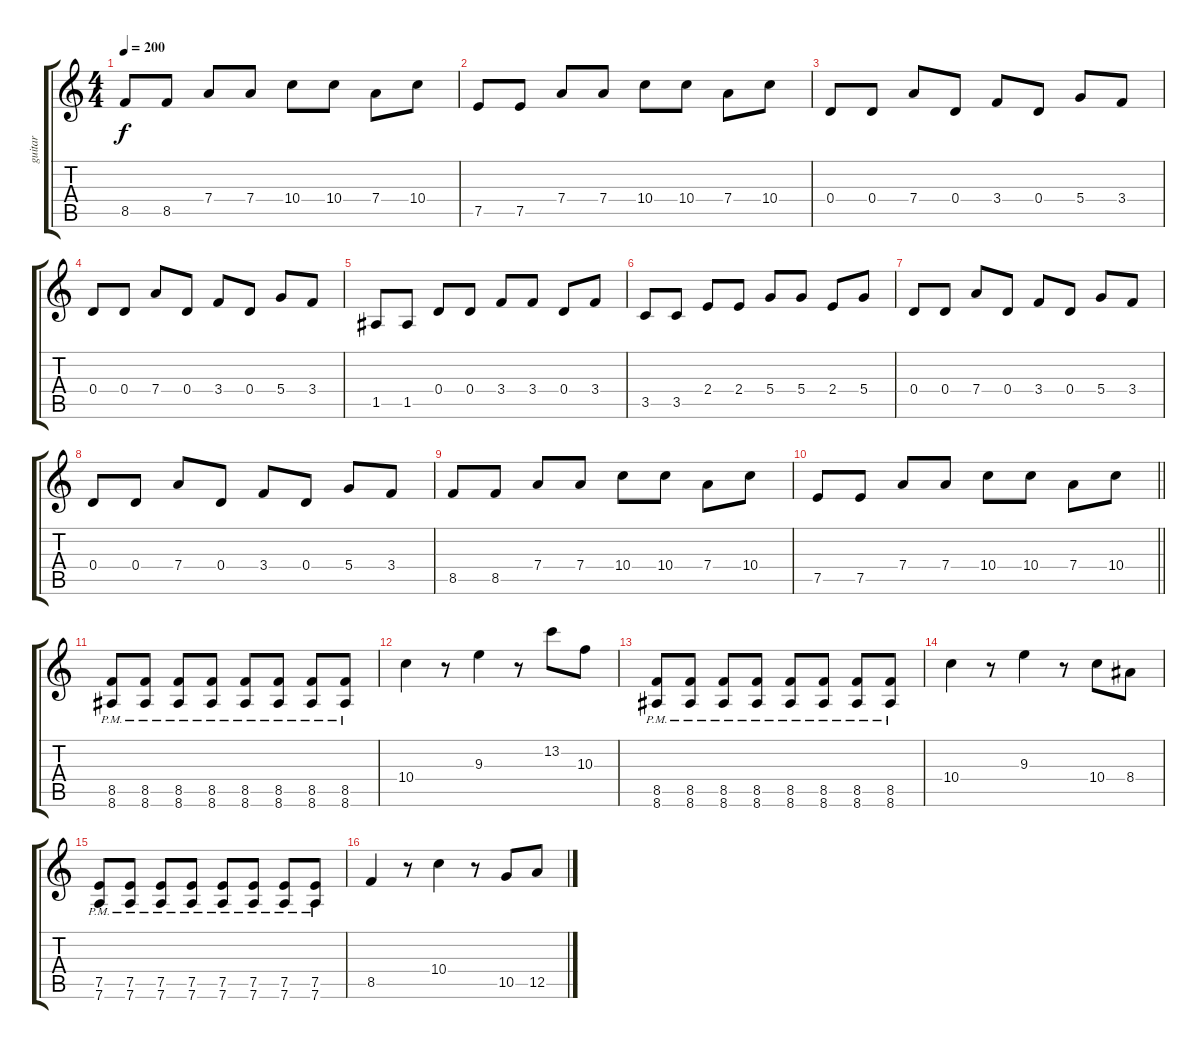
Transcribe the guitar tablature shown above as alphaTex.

\track ("guitar" "guitar") {instrument distortionguitar}
\staff {score tabs}
\tuning (E4 B3 G3 D3 A2 D2) {hide}
\ts (4 4)
\tempo 200
\clef g2
\ks c
8.5.8{dy f} 8.5.8 7.4.8 7.4.8 10.4.8 10.4.8 7.4.8 10.4.8 |
7.5.8 7.5.8 7.4.8 7.4.8 10.4.8 10.4.8 7.4.8 10.4.8 |
0.4.8 0.4.8 7.4.8 0.4.8 3.4.8 0.4.8 5.4.8 3.4.8 |
0.4.8 0.4.8 7.4.8 0.4.8 3.4.8 0.4.8 5.4.8 3.4.8 |
1.5.8 1.5.8 0.4.8 0.4.8 3.4.8 3.4.8 0.4.8 3.4.8 |
3.5.8 3.5.8 2.4.8 2.4.8 5.4.8 5.4.8 2.4.8 5.4.8 |
0.4.8 0.4.8 7.4.8 0.4.8 3.4.8 0.4.8 5.4.8 3.4.8 |
0.4.8 0.4.8 7.4.8 0.4.8 3.4.8 0.4.8 5.4.8 3.4.8 |
8.5.8 8.5.8 7.4.8 7.4.8 10.4.8 10.4.8 7.4.8 10.4.8 |
\barLineRight lightlight
7.5.8 7.5.8 7.4.8 7.4.8 10.4.8 10.4.8 7.4.8 10.4.8 |
\section ("" "")
(8.5{pm} 8.6{pm}).8 (8.5{pm} 8.6{pm}).8 (8.5{pm} 8.6{pm}).8 (8.5{pm} 8.6{pm}).8 (8.5{pm} 8.6{pm}).8 (8.5{pm} 8.6{pm}).8 (8.5{pm} 8.6{pm}).8 (8.5{pm} 8.6{pm}).8 |
10.4.4 r.8 9.3.4 r.8 13.2.8 10.3.8 |
(8.5{pm} 8.6{pm}).8 (8.5{pm} 8.6{pm}).8 (8.5{pm} 8.6{pm}).8 (8.5{pm} 8.6{pm}).8 (8.5{pm} 8.6{pm}).8 (8.5{pm} 8.6{pm}).8 (8.5{pm} 8.6{pm}).8 (8.5{pm} 8.6{pm}).8 |
10.4.4 r.8 9.3.4 r.8 10.4.8 8.4.8 |
(7.5 7.6{pm}).8 (7.5 7.6{pm}).8 (7.5 7.6{pm}).8 (7.5 7.6{pm}).8 (7.5 7.6{pm}).8 (7.5 7.6{pm}).8 (7.5 7.6{pm}).8 (7.5 7.6{pm}).8 |
8.5.4 r.8 10.4.4 r.8 10.5.8 12.5.8
